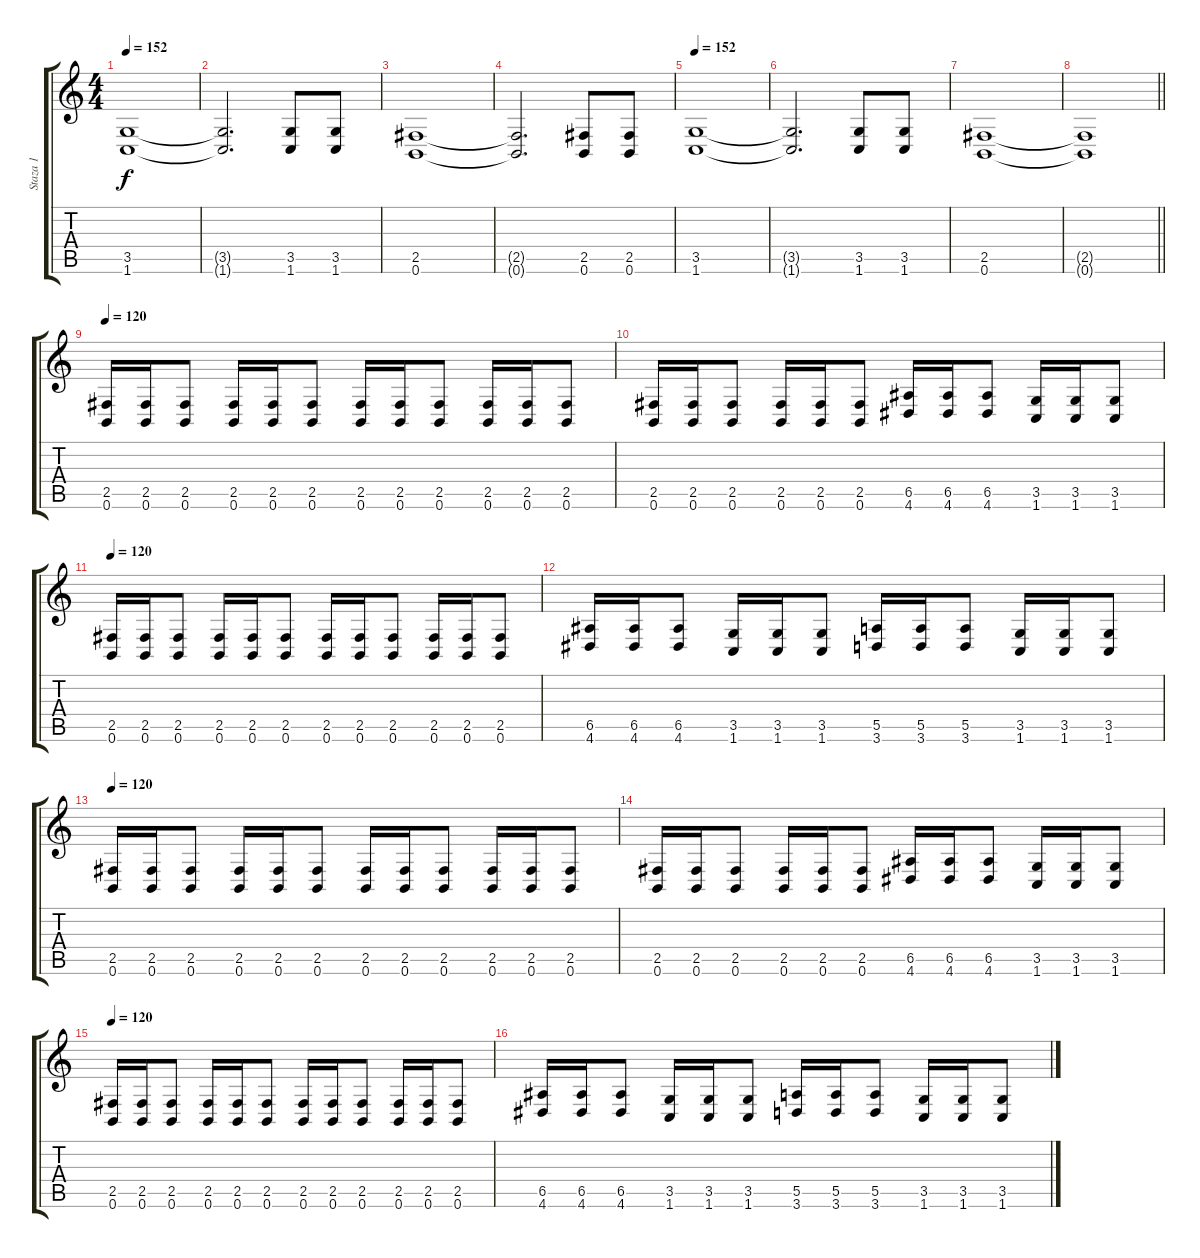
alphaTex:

\track ("Staza 1" "Staza 1") {instrument distortionguitar}
\staff {score tabs}
\tuning (B3 Gb3 D3 A2 E2 B1) {hide}
\ts (4 4)
\section ("" "")
\tempo 152
\clef g2
\ks c
(3.5 1.6).1{dy f} |
(3.5{t} 1.6{t}).2{d} (3.5 1.6).8 (3.5 1.6).8 |
(2.5 0.6).1 |
(2.5{t} 0.6{t}).2{d} (2.5 0.6).8 (2.5 0.6).8 |
\tempo 152
(3.5 1.6).1 |
(3.5{t} 1.6{t}).2{d} (3.5 1.6).8 (3.5 1.6).8 |
(2.5 0.6).1 |
\barLineRight lightlight
(2.5{t} 0.6{t}).1 |
\section ("" "")
\tempo 152
\tempo 120
(2.5 0.6).16 (2.5 0.6).16 (2.5 0.6).8 (2.5 0.6).16 (2.5 0.6).16 (2.5 0.6).8 (2.5 0.6).16 (2.5 0.6).16 (2.5 0.6).8 (2.5 0.6).16 (2.5 0.6).16 (2.5 0.6).8 |
(2.5 0.6).16 (2.5 0.6).16 (2.5 0.6).8 (2.5 0.6).16 (2.5 0.6).16 (2.5 0.6).8 (6.5 4.6).16 (6.5 4.6).16 (6.5 4.6).8 (3.5 1.6).16 (3.5 1.6).16 (3.5 1.6).8 |
\tempo 120
(2.5 0.6).16 (2.5 0.6).16 (2.5 0.6).8 (2.5 0.6).16 (2.5 0.6).16 (2.5 0.6).8 (2.5 0.6).16 (2.5 0.6).16 (2.5 0.6).8 (2.5 0.6).16 (2.5 0.6).16 (2.5 0.6).8 |
(6.5 4.6).16 (6.5 4.6).16 (6.5 4.6).8 (3.5 1.6).16 (3.5 1.6).16 (3.5 1.6).8 (5.5 3.6).16 (5.5 3.6).16 (5.5 3.6).8 (3.5 1.6).16 (3.5 1.6).16 (3.5 1.6).8 |
\tempo 120
(2.5 0.6).16 (2.5 0.6).16 (2.5 0.6).8 (2.5 0.6).16 (2.5 0.6).16 (2.5 0.6).8 (2.5 0.6).16 (2.5 0.6).16 (2.5 0.6).8 (2.5 0.6).16 (2.5 0.6).16 (2.5 0.6).8 |
(2.5 0.6).16 (2.5 0.6).16 (2.5 0.6).8 (2.5 0.6).16 (2.5 0.6).16 (2.5 0.6).8 (6.5 4.6).16 (6.5 4.6).16 (6.5 4.6).8 (3.5 1.6).16 (3.5 1.6).16 (3.5 1.6).8 |
\tempo 120
(2.5 0.6).16 (2.5 0.6).16 (2.5 0.6).8 (2.5 0.6).16 (2.5 0.6).16 (2.5 0.6).8 (2.5 0.6).16 (2.5 0.6).16 (2.5 0.6).8 (2.5 0.6).16 (2.5 0.6).16 (2.5 0.6).8 |
(6.5 4.6).16 (6.5 4.6).16 (6.5 4.6).8 (3.5 1.6).16 (3.5 1.6).16 (3.5 1.6).8 (5.5 3.6).16 (5.5 3.6).16 (5.5 3.6).8 (3.5 1.6).16 (3.5 1.6).16 (3.5 1.6).8
